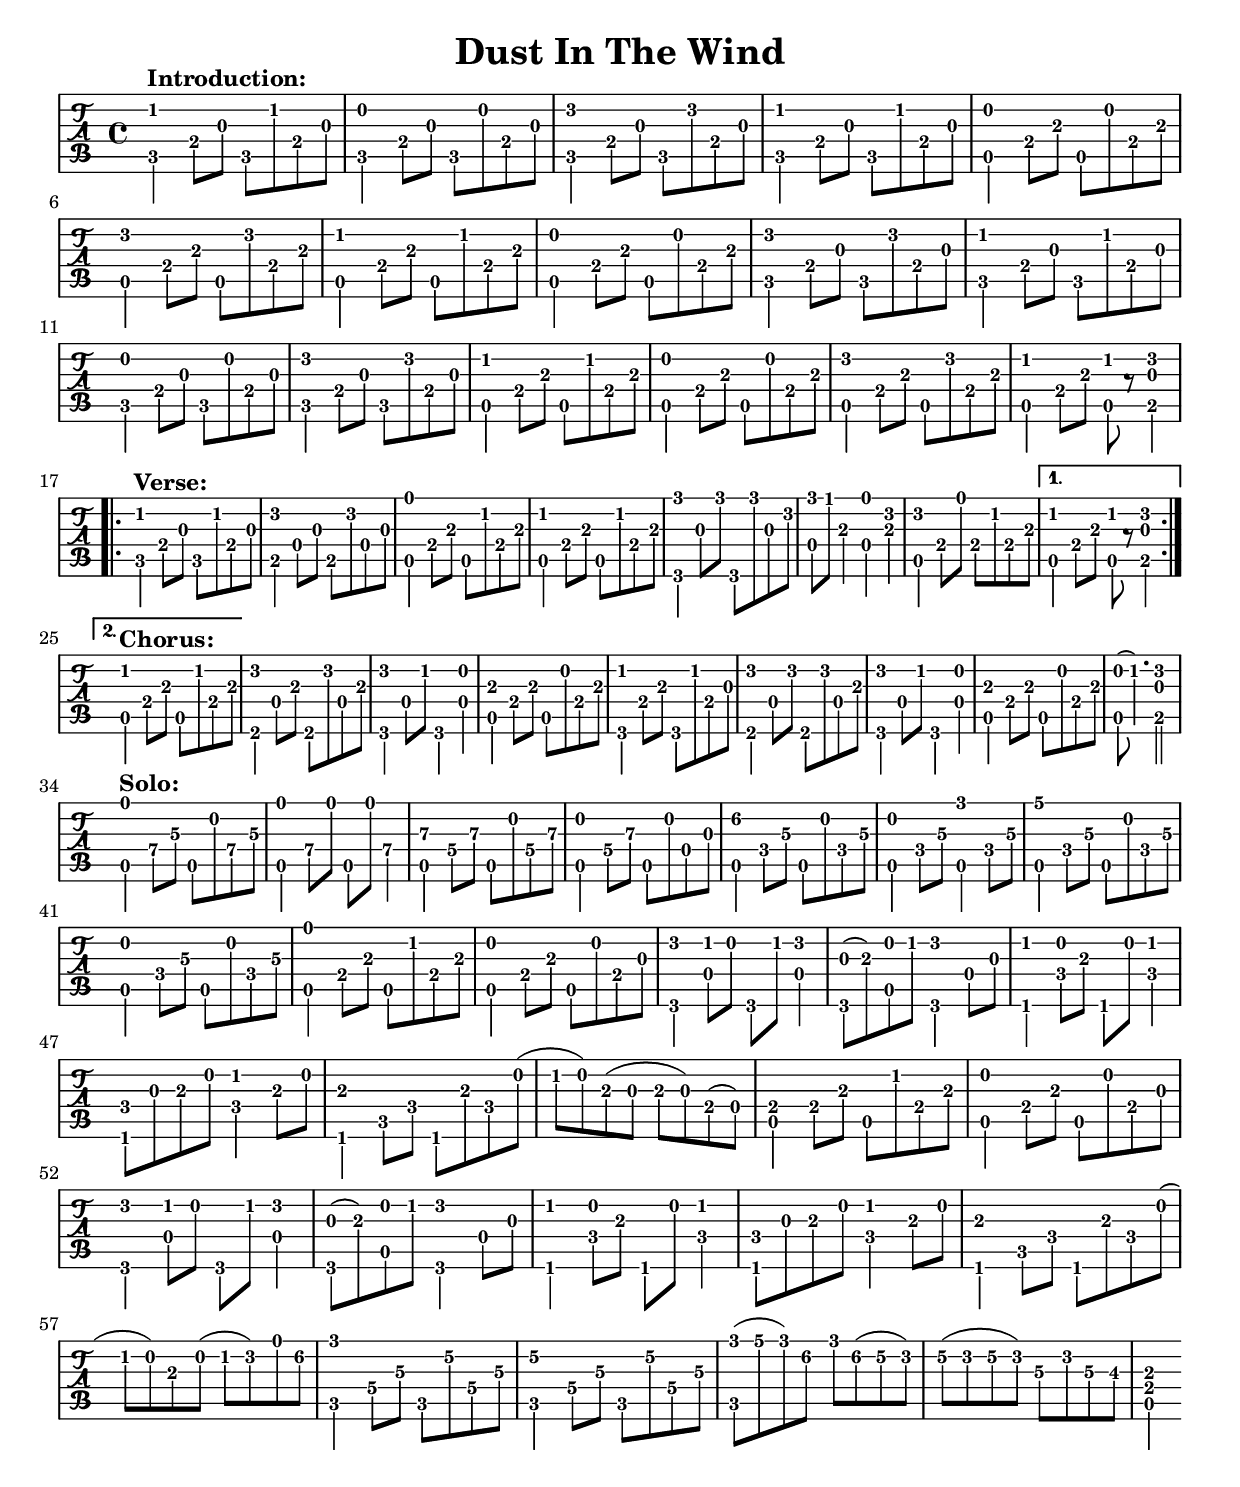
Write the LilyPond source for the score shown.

% 
% 
%
\version "2.18.2"
\include "english.ly"
\header {
  title = "Dust In The Wind"
  subtitle = ""
  arranger = ""
  composer = ""
}

\include "predefined-guitar-fretboards.ly"
\layout { indent = 0.0\cm }

\layout { \override Voice.StringNumber #'stencil = ##f }

upper = \relative c {
  \set Staff.midiInstrument = #"acoustic guitar (steel)"
  <c  c'>4^\markup { \bold "Introduction:"}  e8 g8 c,8  c'8 e,8 g8 | 
  <c, b'>4 e8 g8 c,8  b'8 e,8 g8 | 
  <c, d'>4 e8 g8 c,8  d'8 e,8 g8 | 
  <c, c'>4 e8 g8 c,8  c'8 e,8 g8 | 
  <a, b'>4 e'8 a8 a,8  b'8 e,8 a8 | 
  <a, d'>4 e'8 a8 a,8  d'8 e,8 a8 | 
  <a, c'>4 e'8 a8 a,8  c'8 e,8 a8 | 
  <a, b'>4 e'8 a8 a,8  b'8 e,8 a8 | 
  <c, d'>4 e8 g8 c,8  d'8 e,8 g8 | 
  <c, c'>4 e8 g8 c,8  c'8 e,8 g8 | 
  <c, b'>4 e8 g8 c,8  b'8 e,8 g8 | 
  <c, d'>4 e8 g8 c,8  d'8 e,8 g8 | 
  <a, c'>4 e'8 a8 a,8  c'8 e,8 a8 | 
  <a, b'>4 e'8 a8 a,8  b'8 e,8 a8 | 
  <a, d'>4 e'8 a8 a,8  d'8 e,8 a8 | 
  <a, c'>4 e'8 a8 <a, c'>8  r8 <b g' d'>4 | 
  
  \break
  
  \repeat volta 2 { 
  <c c'>4^\markup { \bold "Verse:"} e8 g8 c,8  c'8 e,8 g8 | 
  <b, d'>4 d8 g8 b,8  d'8 d,8 g8 | 
  <a, e''>4 e'8 a8 a,8  c'8 e,8 a8 | 
  <a, c'>4 e'8 a8 a,8  c'8 e,8 a8 | 
  <g, g''>4 g'8 g'8 g,,8  g''8 g,8 d'8 | 
  <d, g'>8 f'8 a,4 <d, e'>4 <a' d>4 |
  <a, d'>4 e'8 e'8 e,8 c'8 e,8 a8 | 
 }
 \alternative {
     {<a, c'>4 e'8 a8 <a, c'>8  r8 <b g' d'>4 |} 
     {\break <a c'>4^\markup { \bold "Chorus:"} e'8 a8 a,8  c'8 e,8 a8 |}
  }
 <fs, d''>4 d'8 a'8 fs,8 d''8 d,8 a'8 |
 <g, d''>4 d'8 c'8 g,4 <d' b'>4 |
  <a a'>4 e'8 a8 a,8  b'8 e,8 a8 | 
  <g, c'>4 e'8 a8 g,8 c'8 e,8 g8 | 
 <fs, d''>4 d'8 d'8 fs,,8 d''8 d,8 a'8 |
  <g, d''>4 d'8 c'8 g,4  <d' b'>4 | 
  <a a'>4 e'8 a8 a,8  b'8 e,8 a8 | 
  <a, b'>8( c'4.) <b, g' d'>2 
  
  \break
  
  \set TabStaff.minimumFret = #5
  
  <a e''>4^\markup { \bold "Solo:"} a'8\4 c8\3 a,8 b'8 a8\4 c8\3 |
  <a, e''>4 a'8\4 e' a,,8 e''8 a,4\4 |
  <a, d'\3>4 g'8\4 d'\3 a, b' g\4 d'\3 |
  <a, b'>4 g'8\4 d'\3 a, b' d, g |
  \set TabStaff.minimumFret = #3
  <a, f''\2>4 f'8\4 c'\3 a, b' f\4 c'\3 |
  <a, b'>4 f'8\4 c'\3 <a, g''>4 f'8\4 c'\3 |
  <a, a''>4 f'8\4 c'\3 a, b' f\4 c'\3 |
  <a, b'>4 f'8\4 c'\3 a, b' f\4 c'\3 |
  
  \set TabStaff.minimumFret = #0
  <a, e''>4 e'8 a8 a,8  c'8 e,8 a8 | 
  <a, b'>4 e'8 a8 a,8  b'8 e,8 g8 | 
  <g, d''>4 <d' c'>8 b' g, c' <d, d'>4 |
  <g, g'>8( a') <a, b'> c' <g, d''>4 d'8 g |
  <f, c''>4 <f' b>8 a f, b' <f c'>4 |
  <f, f'>8 g' a b <f c'>4 a8 b |
  <f, a'>4 c'8 f f, a' f b( |
  c b) a( g  a g) e( d) |
  <a e'>4 e'8 a8 a,8  c'8 e,8 a8 |
  <a, b'>4 e'8 a8 a,8  b'8 e,8 g8 | 
  <g, d''>4 <d' c'>8 b' g, c' <d, d'>4 |
  <g, g'>8( a') <a, b'> c' <g, d''>4 d'8 g |
  <f, c''>4 <f' b>8 a f, b' <f c'>4 |
  <f, f'>8 g' a b <f c'>4 a8 b |
  <f, a'>4 c'8 f f, a' f b( |
  c b) a b( c d) e f\2 |

  \set TabStaff.minimumFret = #3
  <c, g''>4 g'8\4 c c, e'\2 g,\4 c
  <c, e'\2>4 g'8\4 c c, e'\2 g,\4 c
  <c, g''>8( a'' g) f\2 g f\2( e\2 d\2) |
  e\2( d\2 e\2 d\2) c\3 d\2 c\3 b\3 |
  
   \set TabStaff.minimumFret = #0
  <a, e' a>4
  
}



music = {
  \time 4/4
  \stemDown
  \set TabStaff.minimumFret = #0

  << 
   \upper
  >> 
  

}

\new TabStaff {
  \relative c {
    \tabFullNotation
    \music
  }
}

\score {
  <<
  \music
  >>
  \midi {
    \tempo 4 = 187
  }
} 


